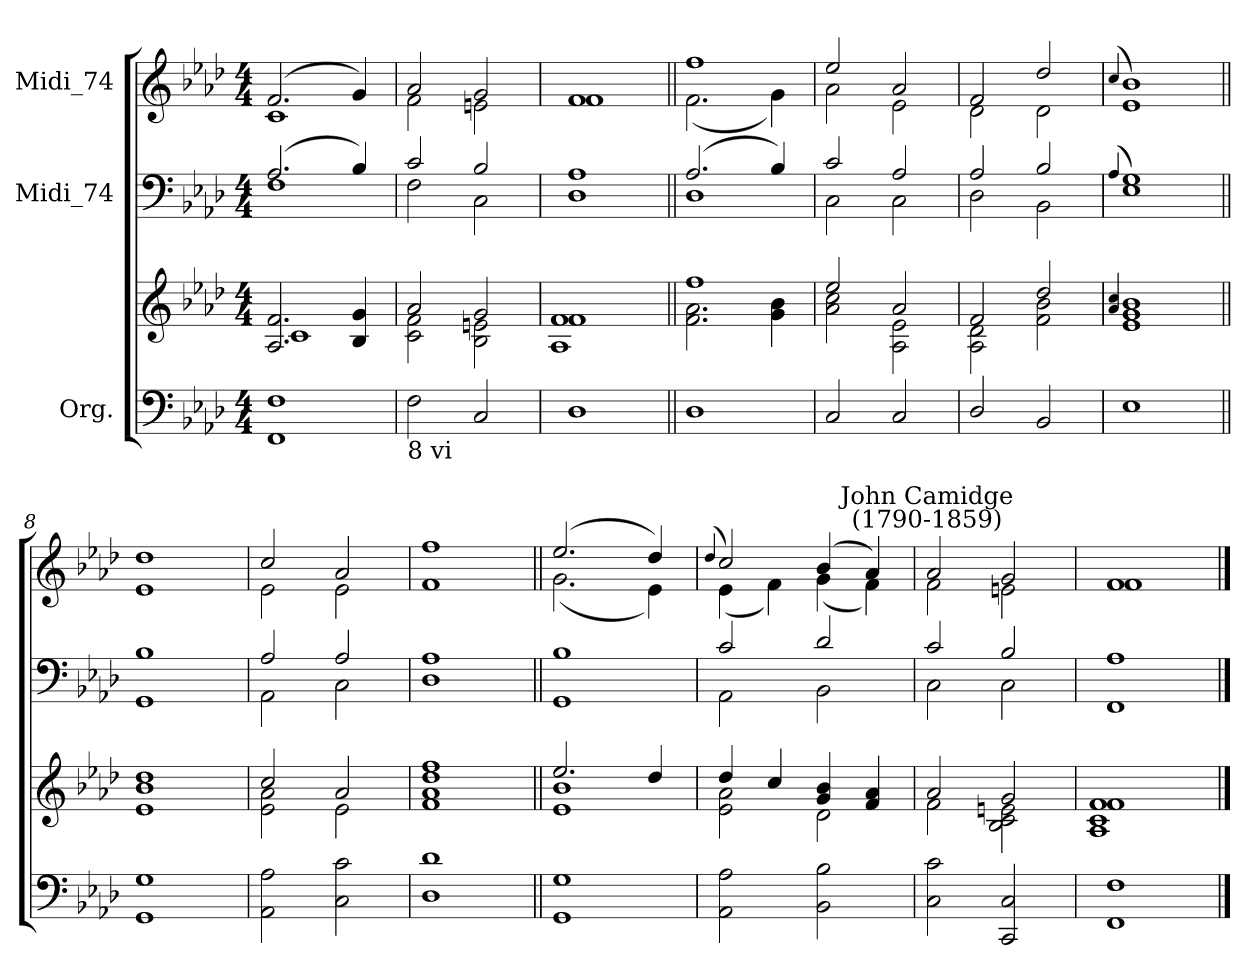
**kern	**kern	**kern	**kern
*part3	*part3	*part2	*part1
*staff4	*staff3	*staff2	*staff1
*I"Org.	*	*I"Midi_74	*I"Midi_74
*clefF4	*clefG2	*clefF4	*clefG2
*k[b-e-a-d-]	*k[b-e-a-d-]	*k[b-e-a-d-]	*k[b-e-a-d-]
*A-:	*A-:	*A-:	*A-:
*M4/4	*M4/4	*M4/4	*M4/4
=1	=1	=1	=1
*	*^	*^	*^
1FF 1F	2.A-/ 2.f/	1c\	(>2.A-/	1F\	(>2.f/	1c\
.	4B-/ 4g/	.	4B-/)	.	4g/)	.
=2	=2	=2	=2	=2	=2	=2
!LO:TX:b:t=8 vi	!	!	!	!	!	!
2F	2a-/	2c\ 2f\	2c/	2F\	2a-/	2f\
2C	2g/	2B-\ 2en\	2B-/	2C\	2g/	2en\
=3	=3	=3	=3	=3	=3	=3
1D-	1f/	1A-\ 1f\	1A-/	1D-\	1f/	1f\
=4||	=4||	=4||	=4||	=4||	=4||	=4||
1D-	1ff/	2.f\ 2.a-\	(>2.A-/	1D-\	1ff/	(<2.f\
.	.	4g\ 4b-\	4B-/)	.	.	4g\)
=5	=5	=5	=5	=5	=5	=5
2C	2ee-/	2a-\ 2cc\	2c/	2C\	2ee-/	2a-\
2C	2a-/	2A-\ 2e-\	2A-/	2C\	2a-/	2e-\
=6	=6	=6	=6	=6	=6	=6
2D-/	2f/	2A-\ 2d-\	2A-/	2D-\	2f/	2d-\
2BB-	2dd-/	2f\ 2b-\	2B-/	2BB-\	2dd-/	2d-\
=7	=7	=7	=7	=7	=7	=7
.	4qqa-/ 4qqcc/	.	(>4qqA-/	.	(>4qqcc/	.
1E-	1b-/	1e-\ 1g\	1G/)	1E-\	1b-/)	1e-\
=8||	=8||	=8||	=8||	=8||	=8||	=8||
1GG 1G	1b-/ 1dd-/	1e-\	1B-/	1GG\	1dd-/	1e-\
=9	=9	=9	=9	=9	=9	=9
2AA- 2A-	2cc/	2e-\ 2a-\	2A-/	2AA-\	2cc/	2e-\
2C 2c	2a-/	2e-\	2A-/	2C\	2a-/	2e-\
=10	=10	=10	=10	=10	=10	=10
1D- 1d-	1dd-/ 1ff/	1f\ 1a-\	1A-/	1D-\	1ff/	1f\
=11||	=11||	=11||	=11||	=11||	=11||	=11||
1GG 1G	2.ee-/	1e-\ 1b-\	1B-/	1GG\	(>2.ee-/	(<2.g\
.	4dd-/	.	.	.	4dd-/)	4e-\)
=12	=12	=12	=12	=12	=12	=12
.	.	.	.	.	(>4qqdd-/	.
2AA- 2A-	4dd-/	2e-\ 2a-\	2c/	2AA-\	2cc/)	(<4e-\
.	4cc/	.	.	.	.	4f\)
2BB- 2B-	4g/ 4b-/	2d-\	2d-/	2BB-\	(>4b-/	(<4g\
.	4f/ 4a-/	.	.	.	4a-/)	4f\)
=13	=13	=13	=13	=13	=13	=13
!	!	!	!	!	!LO:TX:a:cj:t=John Camidge\n(1790-1859)	!
2C 2c	2a-/	2f\	2c/	2C\	2a-/	2f\
2CC 2C	2g/	2B-\ 2c\ 2en\	2B-/	2C\	2g/	2en\
=14	=14	=14	=14	=14	=14	=14
1FF 1F	1f/	1A-\ 1c\ 1f\	1A-/	1FF\	1f/	1f\
*	*v	*v	*	*	*v	*v
*	*	*v	*v	*
==	==	==	==
*-	*-	*-	*-
